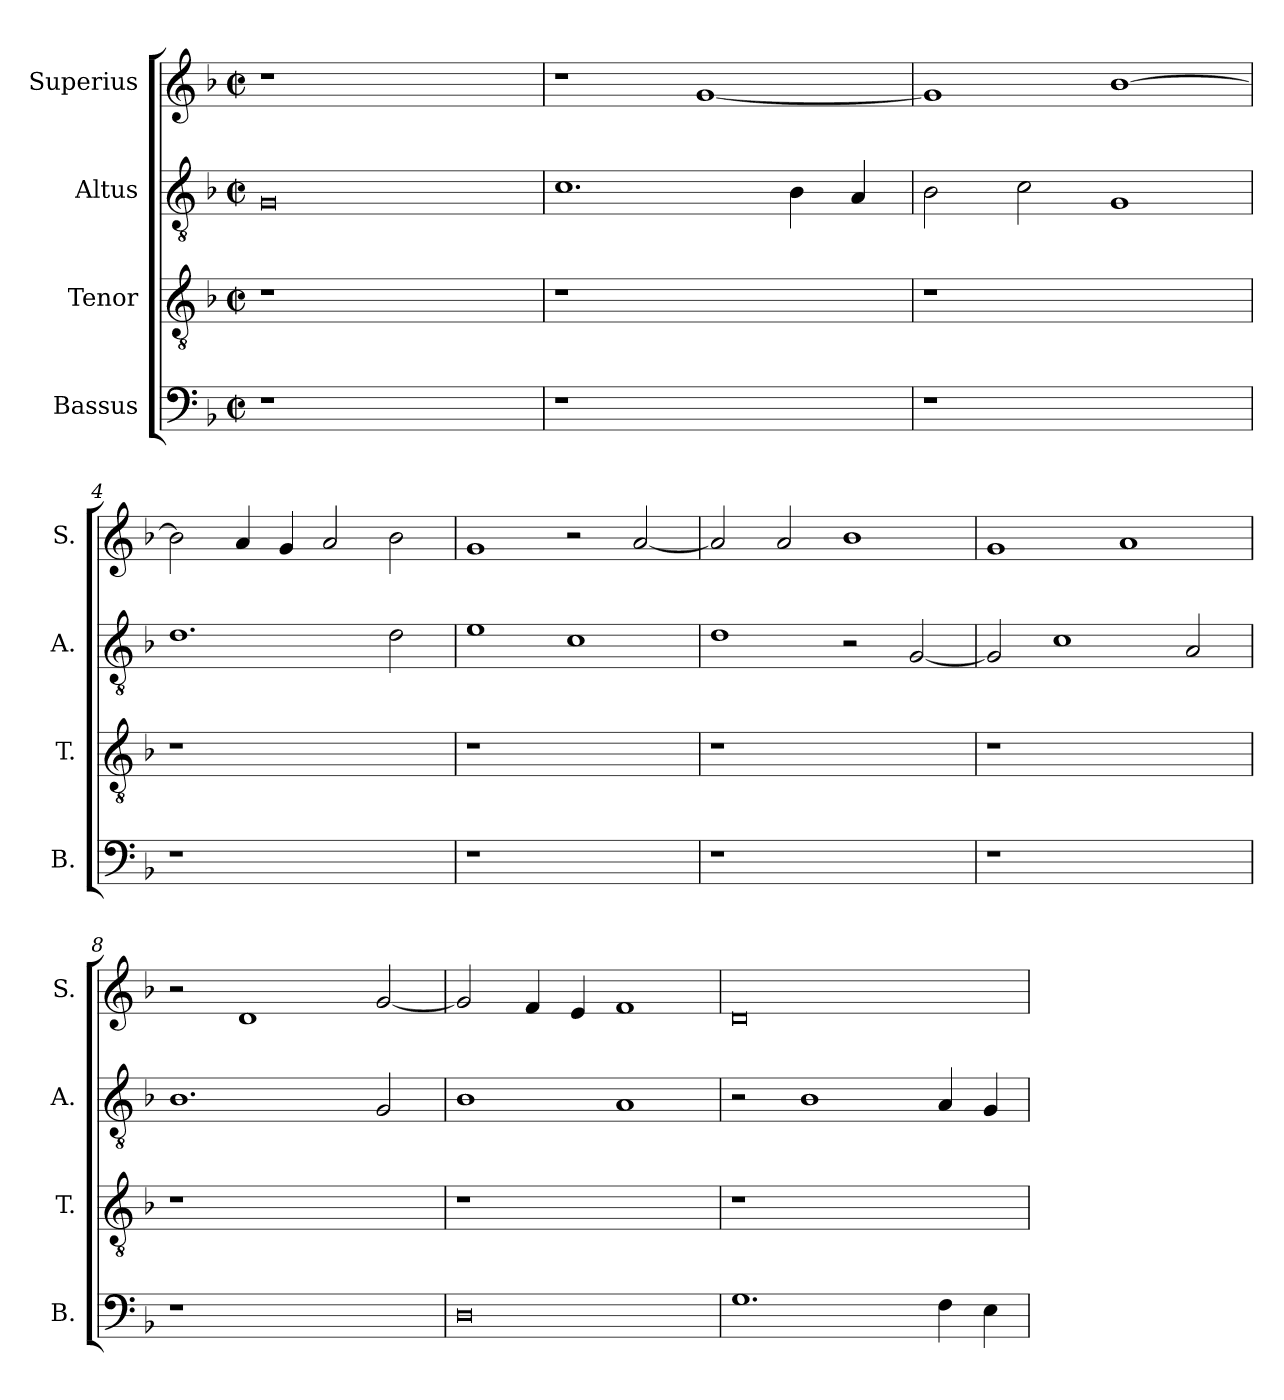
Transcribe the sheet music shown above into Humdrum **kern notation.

**kern	**kern	**kern	**kern
*part4	*part3	*part2	*part1
*staff4	*staff3	*staff2	*staff1
*I"Bassus	*I"Tenor	*I"Altus	*I"Superius
*I'B.	*I'T.	*I'A.	*I'S.
!!LO:PB:g=z
*clefF4	*clefGv2	*clefGv2	*clefG2
*	*ITrd7c12	*ITrd7c12	*
*k[b-]	*k[b-]	*k[b-]	*k[b-]
*F:	*F:	*F:	*F:
*M2/2	*M2/2	*M2/2	*M2/2
*met(c|)	*met(c|)	*met(c|)	*met(c|)
=1	=1	=1	=1
!LO:N:vis=1	!LO:N:vis=1	!	!LO:N:vis=1
1r	1r	0GGi	1r
1ryy	1ryy	.	1ryy
=2	=2	=2	=2
!LO:N:vis=1	!LO:N:vis=1	!	!
1r	1r	1.Ci	1r
1ryy	1ryy	.	[<1gi
.	.	4BB-i\	.
.	.	4AAi/	.
=3	=3	=3	=3
!LO:N:vis=1	!LO:N:vis=1	!	!
1r	1r	2BB-i\	1gi]
.	.	2Ci\	.
1ryy	1ryy	1GGi	[>1b-i
=4	=4	=4	=4
!LO:N:vis=1	!LO:N:vis=1	!	!
1r	1r	1.Di	2b-i\]
.	.	.	4ai/
.	.	.	4gi/
1ryy	1ryy	.	2ai/
.	.	2Di\	2b-i\
=5	=5	=5	=5
!LO:N:vis=1	!LO:N:vis=1	!	!
1r	1r	1Ei	1gi
1ryy	1ryy	1Ci	2r
.	.	.	[<2ai/
!!LO:LB:g=z
=6	=6	=6	=6
!LO:N:vis=1	!LO:N:vis=1	!	!
1r	1r	1Di	2ai/]
.	.	.	2ai/
1ryy	1ryy	2r	1b-i
.	.	[<2GGi/	.
=7	=7	=7	=7
!LO:N:vis=1	!LO:N:vis=1	!	!
1r	1r	2GGi/]	1gi
.	.	1Ci	.
1ryy	1ryy	.	1ai
.	.	2AAi/	.
=8	=8	=8	=8
!LO:N:vis=1	!LO:N:vis=1	!	!
1r	1r	1.BB-i	2r
.	.	.	1di
1ryy	1ryy	.	.
.	.	2GGi/	[<2gi/
=9	=9	=9	=9
!	!LO:N:vis=1	!	!
0Di	1r	1BB-i	2gi/]
.	.	.	4fi/
.	.	.	4ei/
.	1ryy	1AAi	1fi
=10	=10	=10	=10
!	!LO:N:vis=1	!	!
1.Gi	1r	2r	0di
.	.	1BB-i	.
.	1ryy	.	.
4Fi\	.	4AAi/	.
4Ei\	.	4GGi/	.
=	=	=	=
*-	*-	*-	*-
